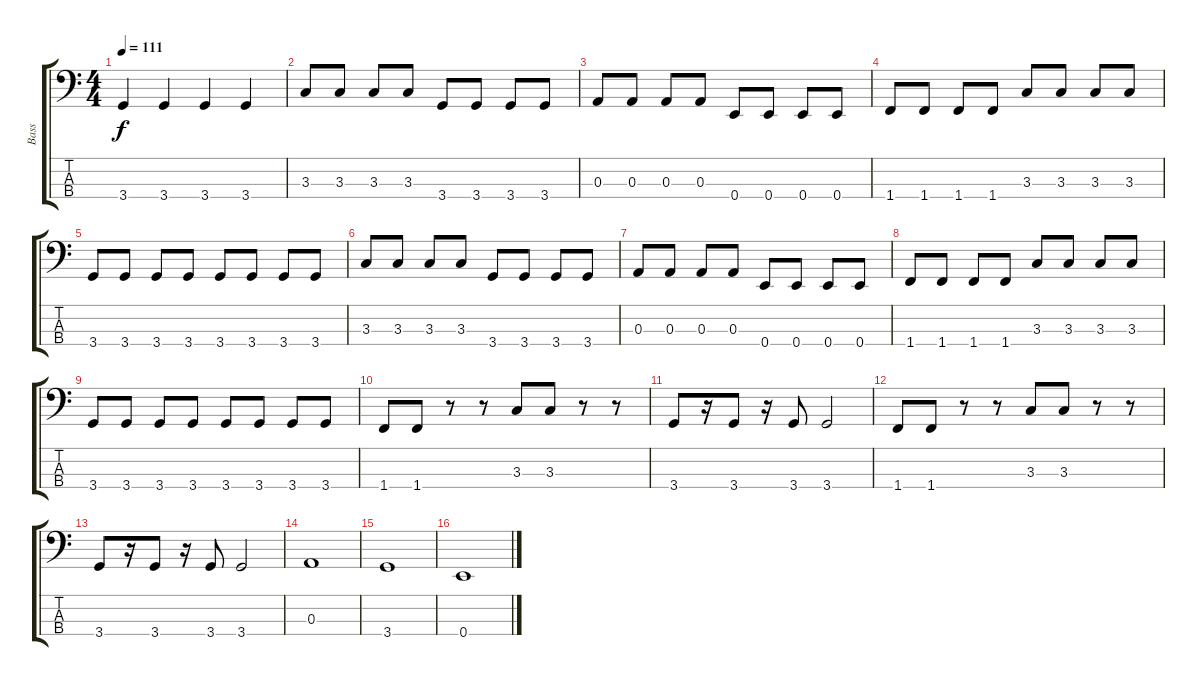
\track ("Bass" "Bass") {instrument electricbassfinger}
\staff {score tabs}
\tuning (G2 D2 A1 E1) {hide}
\ts (4 4)
\tempo 111
\clef f4
\ks c
3.4.4{dy f} 3.4.4 3.4.4 3.4.4 |
3.3.8 3.3.8 3.3.8 3.3.8 3.4.8 3.4.8 3.4.8 3.4.8 |
0.3.8 0.3.8 0.3.8 0.3.8 0.4.8 0.4.8 0.4.8 0.4.8 |
1.4.8 1.4.8 1.4.8 1.4.8 3.3.8 3.3.8 3.3.8 3.3.8 |
3.4.8 3.4.8 3.4.8 3.4.8 3.4.8 3.4.8 3.4.8 3.4.8 |
3.3.8 3.3.8 3.3.8 3.3.8 3.4.8 3.4.8 3.4.8 3.4.8 |
0.3.8 0.3.8 0.3.8 0.3.8 0.4.8 0.4.8 0.4.8 0.4.8 |
1.4.8 1.4.8 1.4.8 1.4.8 3.3.8 3.3.8 3.3.8 3.3.8 |
3.4.8 3.4.8 3.4.8 3.4.8 3.4.8 3.4.8 3.4.8 3.4.8 |
1.4.8 1.4.8 r.8 r.8 3.3.8 3.3.8 r.8 r.8 |
3.4.8 r.16 3.4.8 r.16 3.4.8 3.4.2 |
1.4.8 1.4.8 r.8 r.8 3.3.8 3.3.8 r.8 r.8 |
3.4.8 r.16 3.4.8 r.16 3.4.8 3.4.2 |
0.3.1 |
3.4.1 |
0.4.1
